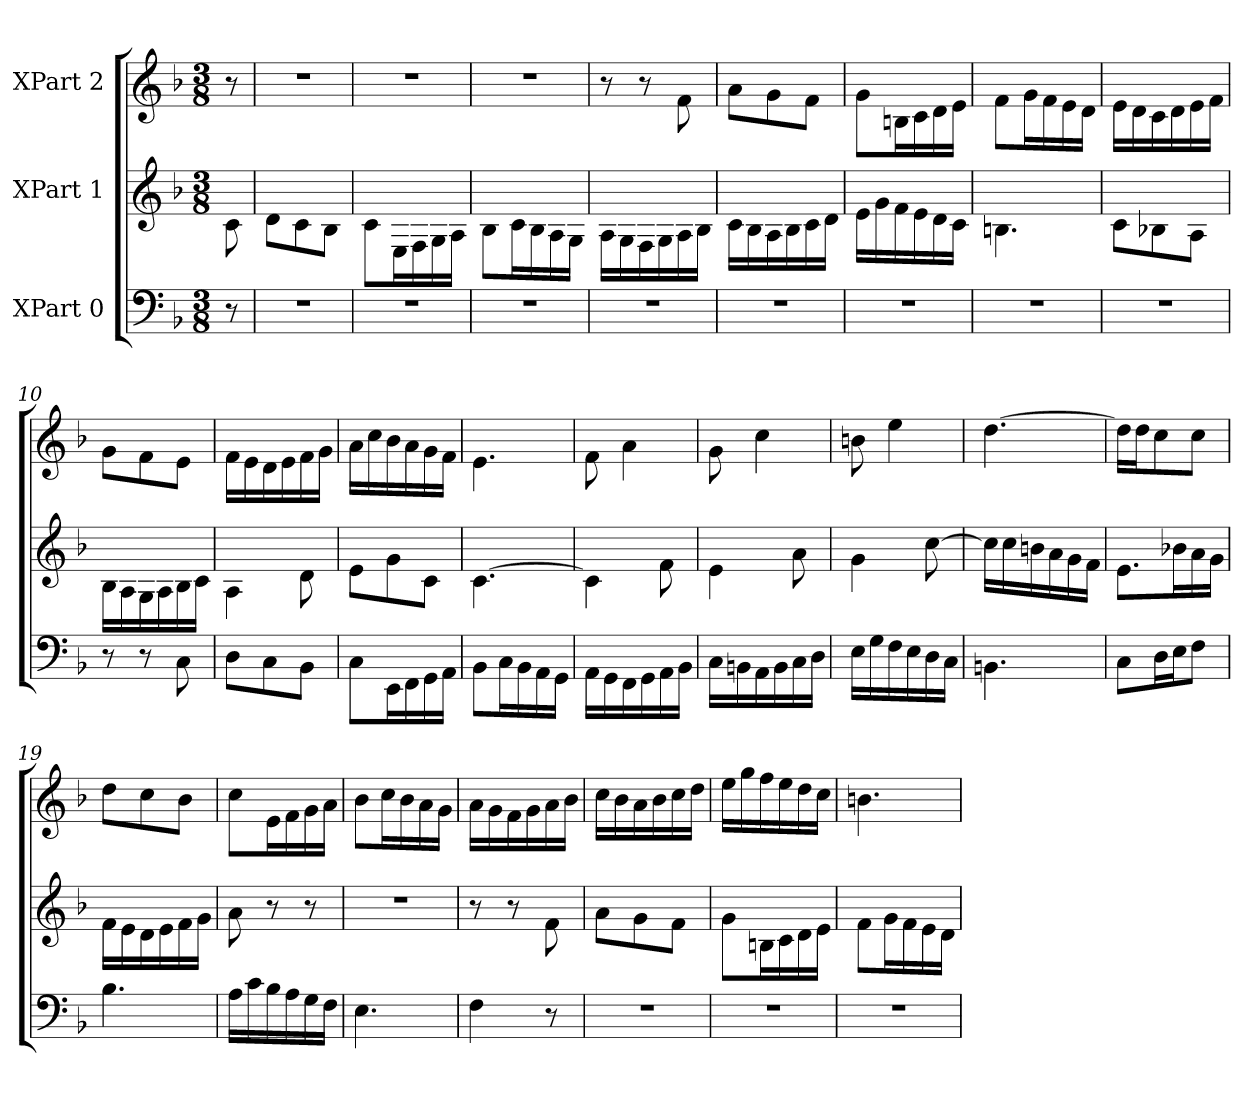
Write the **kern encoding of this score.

**kern	**kern	**kern
*part3	*part2	*part1
*staff3	*staff2	*staff1
*I"XPart 0	*I"XPart 1	*I"XPart 2
*clefF4	*clefG2	*clefG2
*k[b-]	*k[b-]	*k[b-]
*M3/8	*M3/8	*M3/8
=1	=1	=1
8r	8c\	8r
=2	=2	=2
4.r	8d\L	4.r
.	8c\	.
.	8B-\J	.
=3	=3	=3
4.r	8c\L	4.r
.	16E\	.
.	16F\	.
.	16G\	.
.	16A\J	.
=4	=4	=4
4.r	8B-\L	4.r
.	16c\	.
.	16B-\	.
.	16A\	.
.	16G\J	.
=5	=5	=5
4.r	16A\L	8r
.	16G\	.
.	16F\	8r
.	16G\	.
.	16A\	8f\
.	16B-\J	.
=6	=6	=6
4.r	16c\L	8a\L
.	16B-\	.
.	16A\	8g\
.	16B-\	.
.	16c\	8f\J
.	16d\J	.
=7	=7	=7
4.r	16e\L	8g\L
.	16g\	.
.	16f\	16Bn\
.	16e\	16c\
.	16d\	16d\
.	16c\J	16e\J
=8	=8	=8
4.r	4.Bn\	8f\L
.	.	16g\
.	.	16f\
.	.	16e\
.	.	16d\J
=9	=9	=9
4.r	8c\L	16e\L
.	.	16d\
.	8B-X\	16c\
.	.	16d\
.	8A\J	16e\
.	.	16f\J
=10	=10	=10
8r	16B-\L	8g\L
.	16A\	.
8r	16G\	8f\
.	16A\	.
8C\	16B-\	8e\J
.	16c\J	.
=11	=11	=11
8D\L	4A\	16f\L
.	.	16e\
8C\	.	16d\
.	.	16e\
8BB-\J	8d\	16f\
.	.	16g\J
=12	=12	=12
8C\L	8e\L	16a\L
.	.	16cc\
16EE\	8g\	16b-\
16FF\	.	16a\
16GG\	8c\J	16g\
16AA\J	.	16f\J
=13	=13	=13
8BB-\L	[4.c\	4.e\
16C\	.	.
16BB-\	.	.
16AA\	.	.
16GG\J	.	.
=14	=14	=14
16AA\L	4c\]	8f\
16GG\	.	.
16FF\	.	4a\
16GG\	.	.
16AA\	8f\	.
16BB-\J	.	.
=15	=15	=15
16C\L	4e\	8g\
16BBn\	.	.
16AA\	.	4cc\
16BB\	.	.
16C\	8a\	.
16D\J	.	.
=16	=16	=16
16E\L	4g\	8bn\
16G\	.	.
16F\	.	4ee\
16E\	.	.
16D\	[8cc\	.
16C\J	.	.
=17	=17	=17
4.BBn\	16cc\L]	[4.dd\
.	16cc\	.
.	16bn\	.
.	16a\	.
.	16g\	.
.	16f\J	.
=18	=18	=18
8C\L	8.e\L	16dd\L]
.	.	16dd\
16D\	.	8cc\
16E\	16b-X\	.
8F\J	16a\	8cc\J
.	16g\J	.
=19	=19	=19
4.B-\	16f\L	8dd\L
.	16e\	.
.	16d\	8cc\
.	16e\	.
.	16f\	8b-\J
.	16g\J	.
=20	=20	=20
16A\L	8a\	8cc\L
16c\	.	.
16B-\	8r	16e\
16A\	.	16f\
16G\	8r	16g\
16F\J	.	16a\J
=21	=21	=21
4.E\	4.r	8b-\L
.	.	16cc\
.	.	16b-\
.	.	16a\
.	.	16g\J
=22	=22	=22
4F\	8r	16a\L
.	.	16g\
.	8r	16f\
.	.	16g\
8r	8f\	16a\
.	.	16b-\J
=23	=23	=23
4.r	8a\L	16cc\L
.	.	16b-\
.	8g\	16a\
.	.	16b-\
.	8f\J	16cc\
.	.	16dd\J
=24	=24	=24
4.r	8g\L	16ee\L
.	.	16gg\
.	16Bn\	16ff\
.	16c\	16ee\
.	16d\	16dd\
.	16e\J	16cc\J
=25	=25	=25
4.r	8f\L	4.bn\
.	16g\	.
.	16f\	.
.	16e\	.
.	16d\J	.
=	=	=
*-	*-	*-
